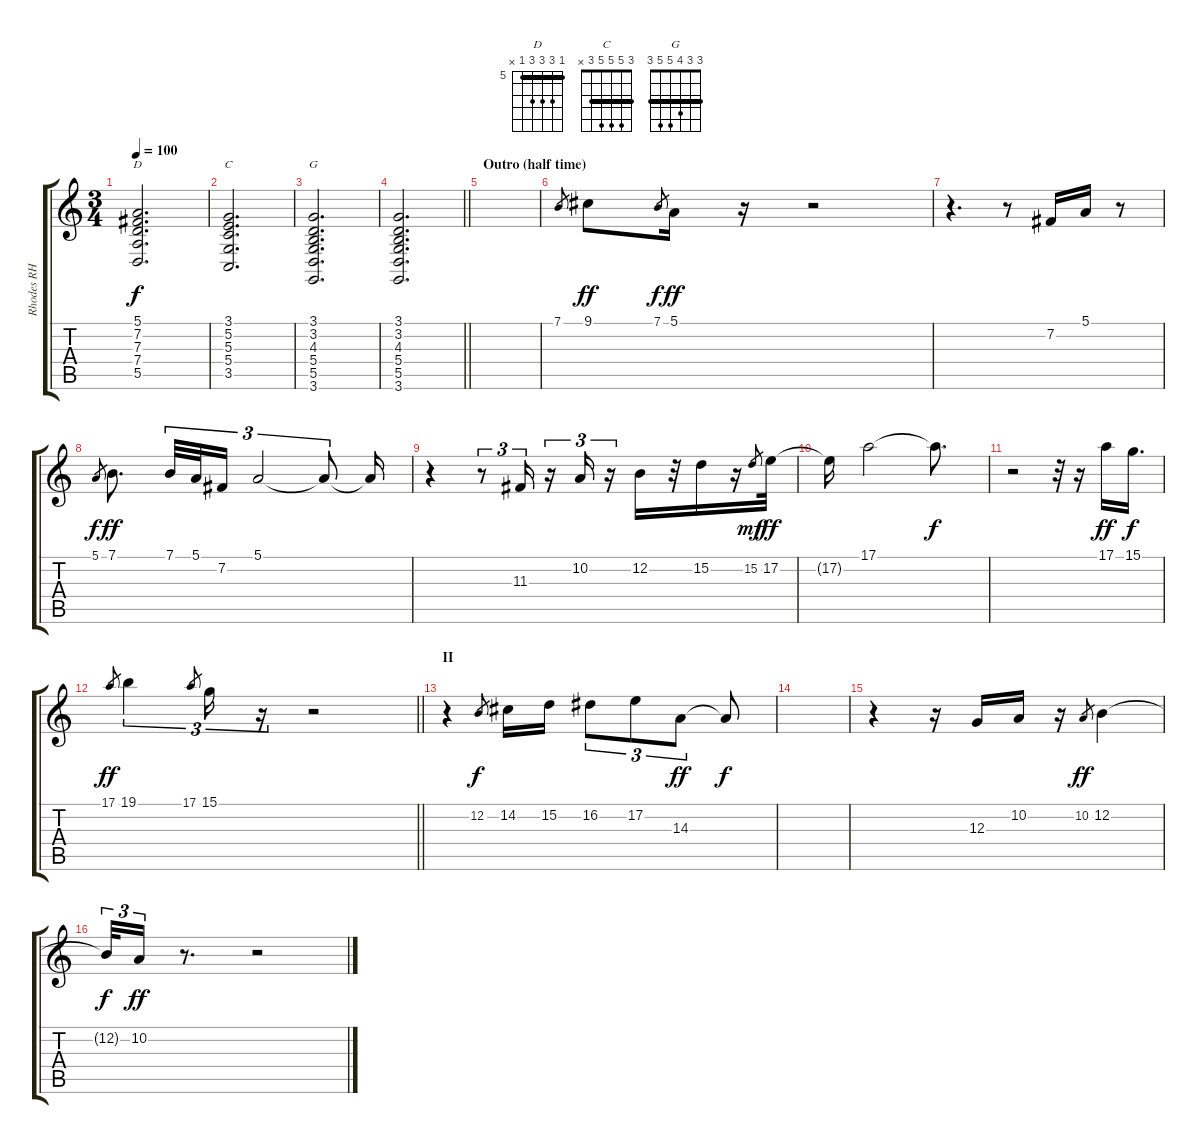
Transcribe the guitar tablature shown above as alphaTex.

\track ("Rhodes RH" "Rhodes RH") {instrument electricpiano1}
\staff {score tabs}
\tuning (E4 B3 G3 D3 A2 E2) {hide}
\chord ("D" 5 7 7 7 5 x) {firstfret 5 barre 5}
\chord ("C" 3 5 5 5 3 x) {barre 3}
\chord ("G" 3 3 4 5 5 3) {barre 3}
\ts (3 4)
\tempo 100
\clef g2
\ks c
(5.1 7.2 7.3 7.4 5.5).2{d ch "D" dy f} |
(3.1 5.2 5.3 5.4 3.5).2{d ch "C"} |
(3.1 3.2 4.3 5.4 5.5 3.6).2{d ch "G"} |
\barLineRight lightlight
(3.1 3.2 4.3 5.4 5.5 3.6).2{d} |
\section ("" "Outro (half time)")
|
7.1.8{gr} 9.1.8{dy ff} 7.1.8{gr dy f} 5.1.16{dy ff} r.16 r.2 |
r.4{d} r.8 7.2.16 5.1.16 r.8 |
5.1.8{gr dy f} 7.1.8{d dy ff} 7.1.32{tu (3 2)} 5.1.32{tu (3 2)} 7.2.16{tu (3 2)} 5.1.2{tu (3 2)} 5.1{t}.8{tu (3 2)} 5.1{t}.16 |
r.4 r.8{tu (3 2)} 11.3.16{tu (3 2)} r.16{tu (3 2)} 10.2.16{tu (3 2)} r.16{tu (3 2)} 12.2.16 r.32 15.2.16 r.16 15.2.8{gr dy mf} 17.2.32{dy ff} |
17.2{t}.16 17.1.2 17.1{t}.8{d dy f} |
r.2 r.32 r.16 17.1.16{dy ff} 15.1.16{d dy f} |
\barLineRight lightlight
17.1.8{gr dy ff} 19.1.4{tu (3 2)} 17.1.8{gr} 15.1.16{tu (3 2)} r.16{tu (3 2)} r.2 |
\section ("" "II")
r.4 12.2.8{gr dy f} 14.2.16 15.2.16 16.2.8{tu (3 2)} 17.2.8{tu (3 2)} 14.3.8{tu (3 2) dy ff} 14.3{t}.8{dy f} |
|
r.4 r.16 12.3.16 10.2.16 r.16 10.2.8{gr dy ff} 12.2.4 |
12.2{t}.32{tu (3 2) dy f} 10.2.16{tu (3 2) dy ff} r.8{d} r.2
